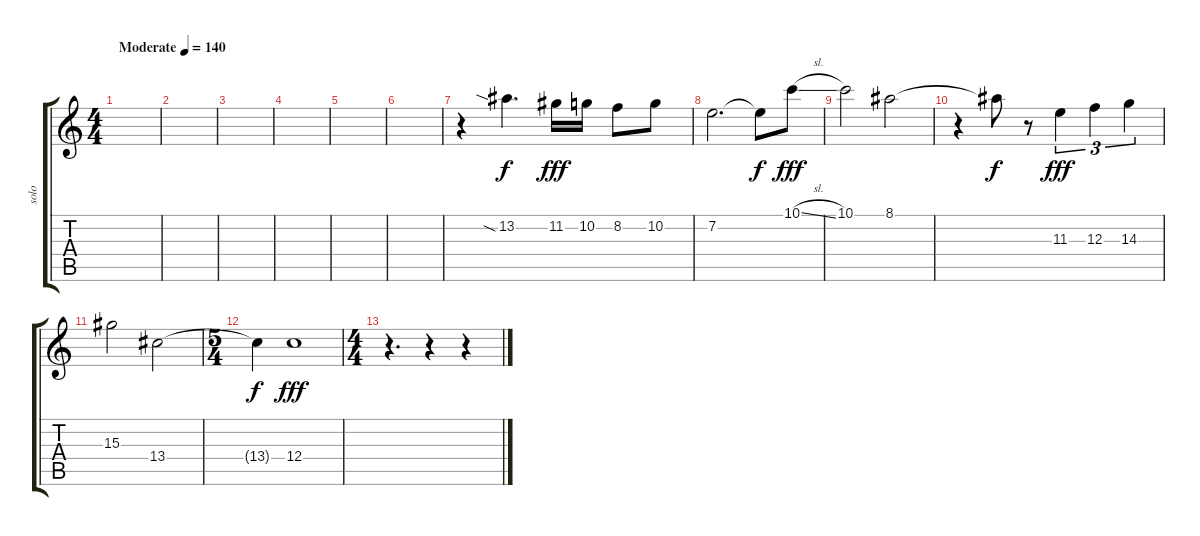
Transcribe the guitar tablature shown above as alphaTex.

\track ("solo" "solo") {instrument distortionguitar}
\staff {score tabs}
\tuning (D4 A3 F3 C3 G2 C2) {hide}
\ts (4 4)
\tempo (140 "Moderate")
\clef g2
\ks c
|
|
|
|
|
|
r.4 13.2{sia}.4{d} 11.2.16{dy fff} 10.2.16 8.2.8 10.2.8 |
7.2.2{d} 7.2{t}.8{dy f} 10.1{sl}.8{dy fff} |
10.1.2 8.1.2 |
r.4 8.1{t}.8{dy f} r.8 11.3.4{tu (3 2) dy fff} 12.3.4{tu (3 2)} 14.3.4{tu (3 2)} |
15.3.2 13.4.2 |
\ts (5 4)
13.4{t}.4{dy f} 12.4.1{dy fff} |
\ts (4 4)
r.4{d} r.4 r.4
